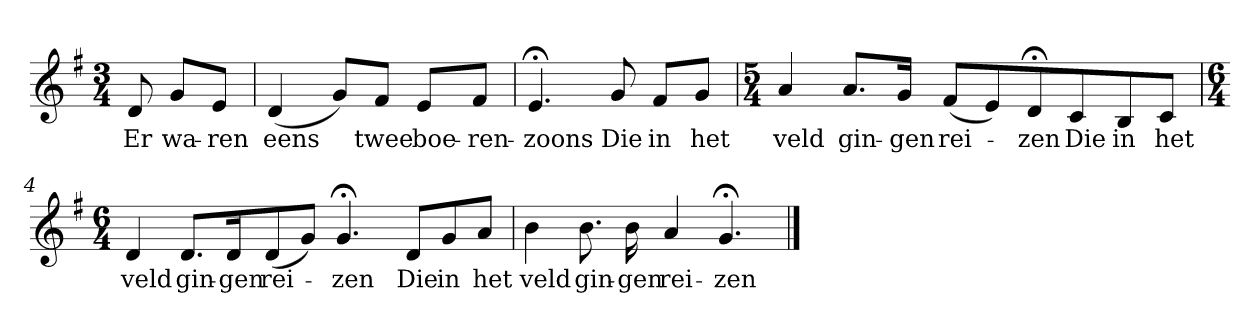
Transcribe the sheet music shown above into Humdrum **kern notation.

**kern	**text
*part1	*part1
*staff1	*staff1
*k[f#]	*
*G:	*
*M3/4	*
*MM120	*
=	=
8d	Er
8gL	wa-
8eJ	-ren
=1	=1
(4d	eens
8gL)	.
8f#J	twee
8eL	boe-
8f#J	-ren-
=2	=2
4.e;<	-zoons
8g	Die
8f#L	in
8gJ	het
=3	=3
*M5/4	*
4a	veld
8.aL	gin-
16gJk	-gen
(8f#L	rei-
8e)	.
8d;<	-zen
8c	Die
8B	in
8cJ	het
=4	=4
*M6/4	*
4d	veld
8.dL	gin-
16dK	-gen
(8d	rei-
8gJ)	.
4.g;<	-zen
8dL	Die
8g	in
8aJ	het
=5	=5
4b	veld
8.b	gin-
16b	-gen
4a	rei-
4.g;<	-zen
==	==
*-	*-
